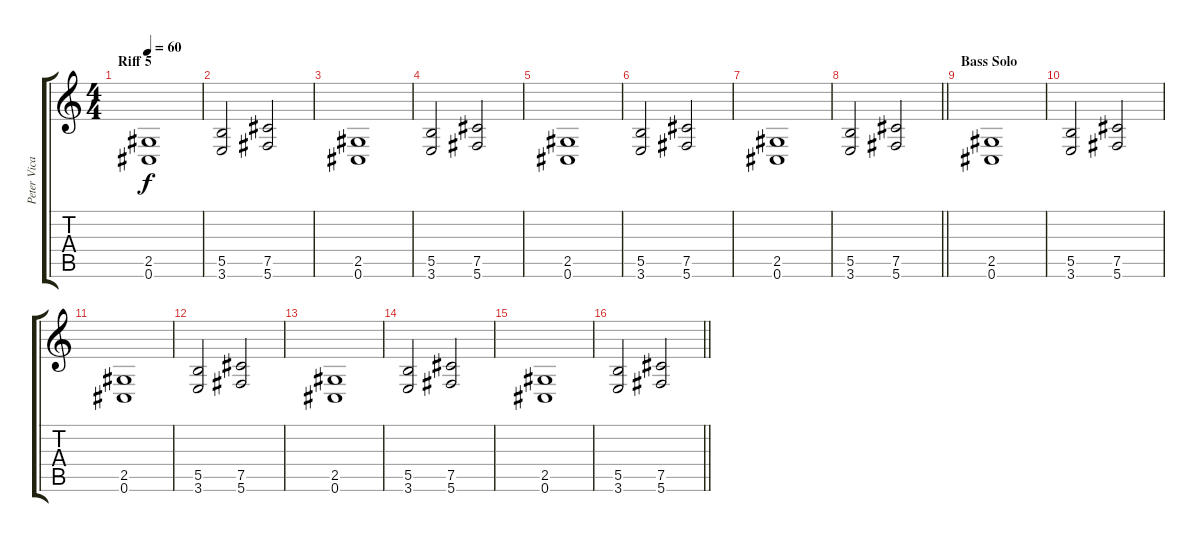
\track ("Peter Vicar" "Peter Vica") {instrument distortionguitar}
\staff {score tabs}
\tuning (Db4 Ab3 E3 B2 Gb2 Db2) {hide}
\ts (4 4)
\section ("" "Riff 5")
\tempo 60
\clef g2
\ks c
(2.5 0.6).1{dy f} |
(5.5 3.6).2 (7.5 5.6).2 |
(2.5 0.6).1 |
(5.5 3.6).2 (7.5 5.6).2 |
(2.5 0.6).1 |
(5.5 3.6).2 (7.5 5.6).2 |
(2.5 0.6).1 |
\barLineRight lightlight
(5.5 3.6).2 (7.5 5.6).2 |
\section ("" "Bass Solo")
(2.5 0.6).1 |
(5.5 3.6).2 (7.5 5.6).2 |
(2.5 0.6).1 |
(5.5 3.6).2 (7.5 5.6).2 |
(2.5 0.6).1 |
(5.5 3.6).2 (7.5 5.6).2 |
(2.5 0.6).1 |
\barLineRight lightlight
(5.5 3.6).2 (7.5 5.6).2
